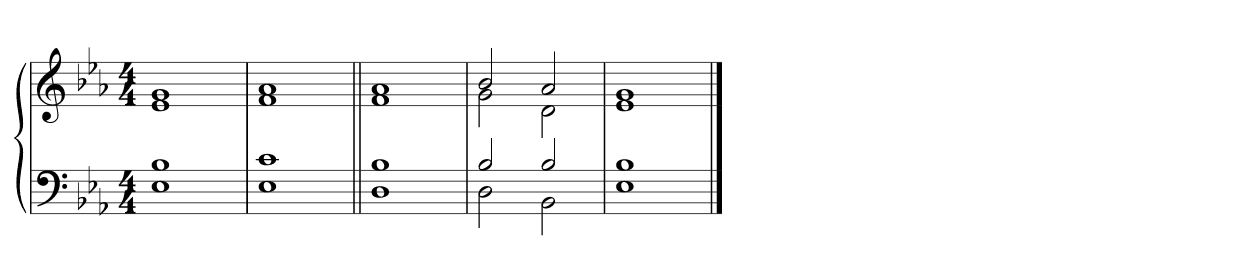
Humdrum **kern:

**kern	**kern
*part2	*part1
*staff2	*staff1
*clefF4	*clefG2
*k[b-e-a-]	*k[b-e-a-]
*E-:	*E-:
*M4/4	*M4/4
=1	=1
1E- 1B-	1e- 1g
=2	=2
1E- 1c	1f 1a-
=3||	=3||
1D 1B-	1f 1a-
=4	=4
*^	*^
2B-/	2D\	2b-/	2g\
2B-/	2BB-\	2a-/	2d\
*v	*v	*	*
*	*v	*v
=5	=5
1E- 1B-	1e- 1g
==	==
*-	*-
